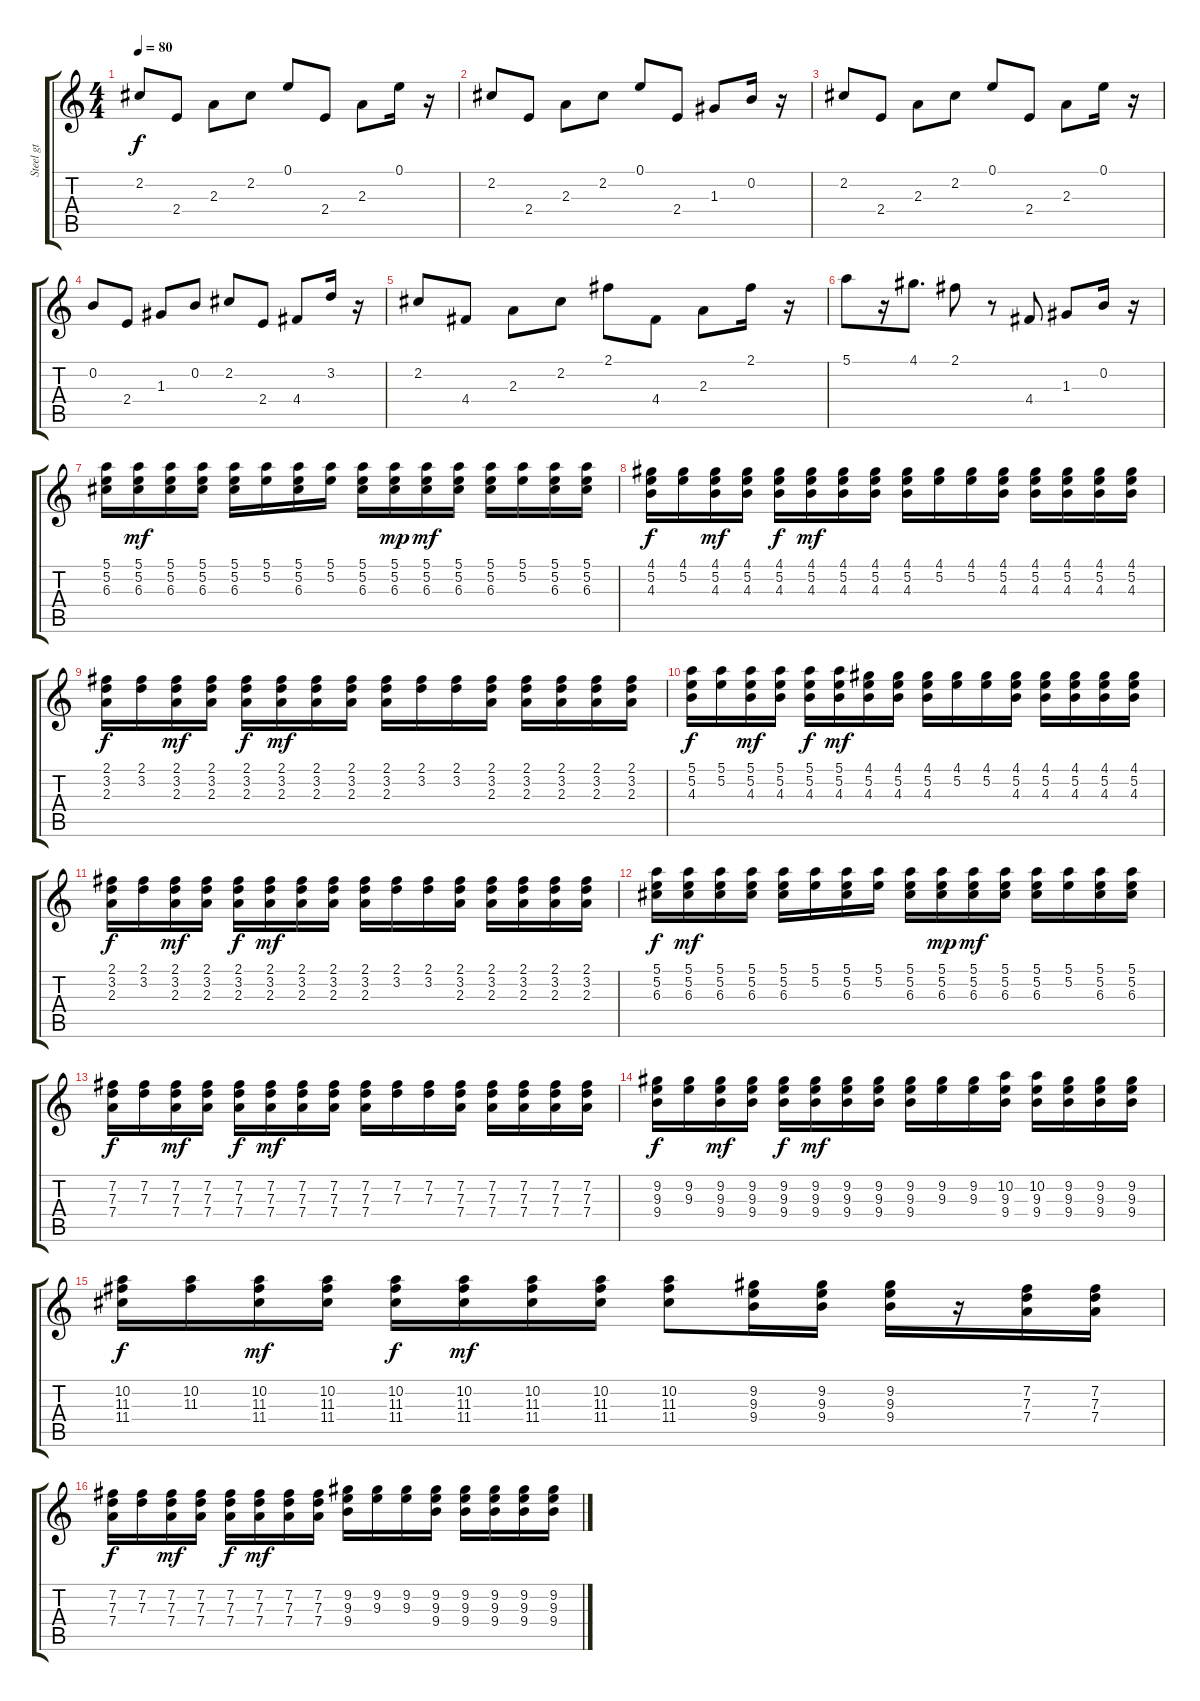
\track ("Steel gt" "Steel gt") {instrument acousticguitarsteel}
\staff {score tabs}
\tuning (E4 B3 G3 D3 A2 E2) {hide}
\ts (4 4)
\tempo 80
\clef g2
\ks c
2.2.8{dy f} 2.4.8 2.3.8 2.2.8 0.1.8 2.4.8 2.3.8 0.1.16 r.16 |
2.2.8 2.4.8 2.3.8 2.2.8 0.1.8 2.4.8 1.3.8 0.2.16 r.16 |
2.2.8 2.4.8 2.3.8 2.2.8 0.1.8 2.4.8 2.3.8 0.1.16 r.16 |
0.2.8 2.4.8 1.3.8 0.2.8 2.2.8 2.4.8 4.4.8 3.2.16 r.16 |
2.2.8 4.4.8 2.3.8 2.2.8 2.1.8 4.4.8 2.3.8 2.1.16 r.16 |
5.1.8 r.16 4.1.8{d} 2.1.8 r.8 4.4.8 1.3.8 0.2.16 r.16 |
(5.1 5.2 6.3).16 (5.1 5.2 6.3).16{dy mf} (5.1 5.2 6.3).16 (5.1 5.2 6.3).16 (5.1 5.2 6.3).16 (5.1 5.2).16 (5.1 5.2 6.3).16 (5.1 5.2).16 (5.1 5.2 6.3).16 (5.1 5.2 6.3).16{dy mp} (5.1 5.2 6.3).16{dy mf} (5.1 5.2 6.3).16 (5.1 5.2 6.3).16 (5.1 5.2).16 (5.1 5.2 6.3).16 (5.1 5.2 6.3).16 |
(4.1 5.2 4.3).16{dy f} (4.1 5.2).16 (4.1 5.2 4.3).16{dy mf} (4.1 5.2 4.3).16 (4.1 5.2 4.3).16{dy f} (4.1 5.2 4.3).16{dy mf} (4.1 5.2 4.3).16 (4.1 5.2 4.3).16 (4.1 5.2 4.3).16 (4.1 5.2).16 (4.1 5.2).16 (4.1 5.2 4.3).16 (4.1 5.2 4.3).16 (4.1 5.2 4.3).16 (4.1 5.2 4.3).16 (4.1 5.2 4.3).16 |
(2.1 3.2 2.3).16{dy f} (2.1 3.2).16 (2.1 3.2 2.3).16{dy mf} (2.1 3.2 2.3).16 (2.1 3.2 2.3).16{dy f} (2.1 3.2 2.3).16{dy mf} (2.1 3.2 2.3).16 (2.1 3.2 2.3).16 (2.1 3.2 2.3).16 (2.1 3.2).16 (2.1 3.2).16 (2.1 3.2 2.3).16 (2.1 3.2 2.3).16 (2.1 3.2 2.3).16 (2.1 3.2 2.3).16 (2.1 3.2 2.3).16 |
(5.1 5.2 4.3).16{dy f} (5.1 5.2).16 (5.1 5.2 4.3).16{dy mf} (5.1 5.2 4.3).16 (5.1 5.2 4.3).16{dy f} (5.1 5.2 4.3).16{dy mf} (4.1 5.2 4.3).16 (4.1 5.2 4.3).16 (4.1 5.2 4.3).16 (4.1 5.2).16 (4.1 5.2).16 (4.1 5.2 4.3).16 (4.1 5.2 4.3).16 (4.1 5.2 4.3).16 (4.1 5.2 4.3).16 (4.1 5.2 4.3).16 |
(2.1 3.2 2.3).16{dy f} (2.1 3.2).16 (2.1 3.2 2.3).16{dy mf} (2.1 3.2 2.3).16 (2.1 3.2 2.3).16{dy f} (2.1 3.2 2.3).16{dy mf} (2.1 3.2 2.3).16 (2.1 3.2 2.3).16 (2.1 3.2 2.3).16 (2.1 3.2).16 (2.1 3.2).16 (2.1 3.2 2.3).16 (2.1 3.2 2.3).16 (2.1 3.2 2.3).16 (2.1 3.2 2.3).16 (2.1 3.2 2.3).16 |
(5.1 5.2 6.3).16{dy f} (5.1 5.2 6.3).16{dy mf} (5.1 5.2 6.3).16 (5.1 5.2 6.3).16 (5.1 5.2 6.3).16 (5.1 5.2).16 (5.1 5.2 6.3).16 (5.1 5.2).16 (5.1 5.2 6.3).16 (5.1 5.2 6.3).16{dy mp} (5.1 5.2 6.3).16{dy mf} (5.1 5.2 6.3).16 (5.1 5.2 6.3).16 (5.1 5.2).16 (5.1 5.2 6.3).16 (5.1 5.2 6.3).16 |
(7.2 7.3 7.4).16{dy f} (7.2 7.3).16 (7.2 7.3 7.4).16{dy mf} (7.2 7.3 7.4).16 (7.2 7.3 7.4).16{dy f} (7.2 7.3 7.4).16{dy mf} (7.2 7.3 7.4).16 (7.2 7.3 7.4).16 (7.2 7.3 7.4).16 (7.2 7.3).16 (7.2 7.3).16 (7.2 7.3 7.4).16 (7.2 7.3 7.4).16 (7.2 7.3 7.4).16 (7.2 7.3 7.4).16 (7.2 7.3 7.4).16 |
(9.2 9.3 9.4).16{dy f} (9.2 9.3).16 (9.2 9.3 9.4).16{dy mf} (9.2 9.3 9.4).16 (9.2 9.3 9.4).16{dy f} (9.2 9.3 9.4).16{dy mf} (9.2 9.3 9.4).16 (9.2 9.3 9.4).16 (9.2 9.3 9.4).16 (9.2 9.3).16 (9.2 9.3).16 (10.2 9.3 9.4).16 (10.2 9.3 9.4).16 (9.2 9.3 9.4).16 (9.2 9.3 9.4).16 (9.2 9.3 9.4).16 |
(10.2 11.3 11.4).16{dy f} (10.2 11.3).16 (10.2 11.3 11.4).16{dy mf} (10.2 11.3 11.4).16 (10.2 11.3 11.4).16{dy f} (10.2 11.3 11.4).16{dy mf} (10.2 11.3 11.4).16 (10.2 11.3 11.4).16 (10.2 11.3 11.4).8 (9.2 9.3 9.4).16 (9.2 9.3 9.4).16 (9.2 9.3 9.4).16 r.16 (7.2 7.3 7.4).16 (7.2 7.3 7.4).16 |
(7.2 7.3 7.4).16{dy f} (7.2 7.3).16 (7.2 7.3 7.4).16{dy mf} (7.2 7.3 7.4).16 (7.2 7.3 7.4).16{dy f} (7.2 7.3 7.4).16{dy mf} (7.2 7.3 7.4).16 (7.2 7.3 7.4).16 (9.2 9.3 9.4).16 (9.2 9.3).16 (9.2 9.3).16 (9.2 9.3 9.4).16 (9.2 9.3 9.4).16 (9.2 9.3 9.4).16 (9.2 9.3 9.4).16 (9.2 9.3 9.4).16
